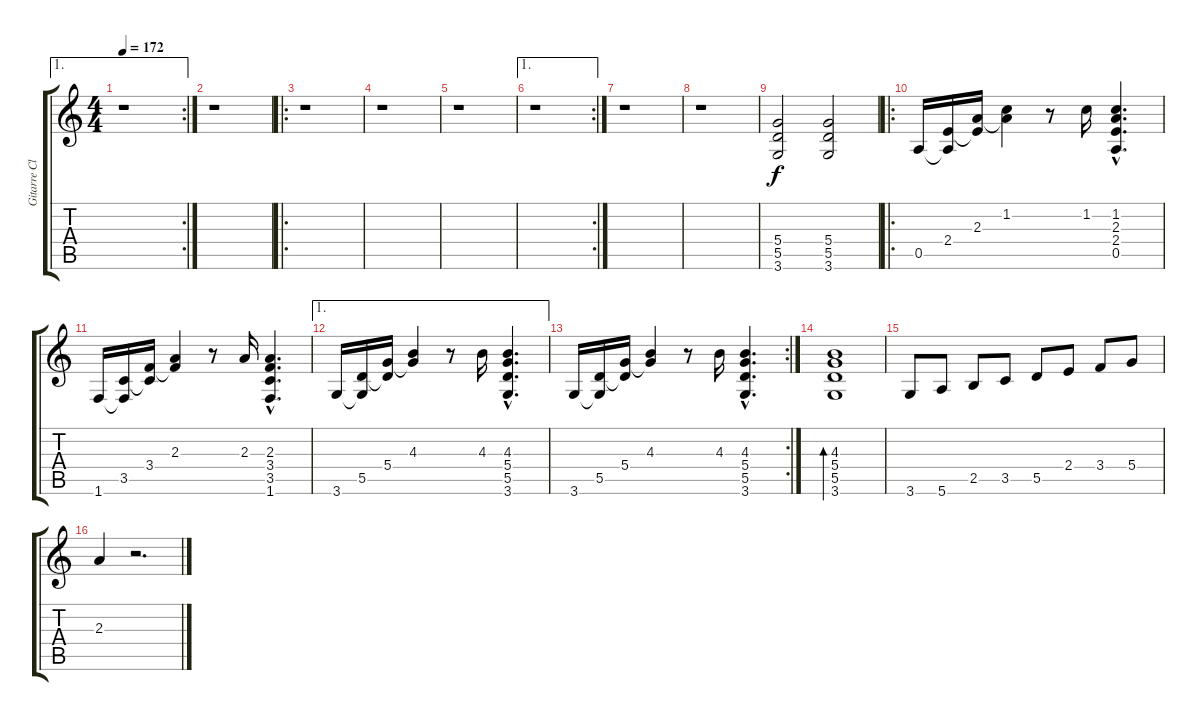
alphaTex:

\track ("Gitarre Clean" "Gitarre Cl") {instrument acousticguitarsteel}
\staff {score tabs}
\tuning (E4 B3 G3 D3 A2 E2) {hide}
\ae 1
\rc 2
\ts (4 4)
\tempo 172
\clef g2
\ks c
r.1{dy f} |
r.1 |
\ro
r.1 |
r.1 |
r.1 |
\ae 1
\rc 2
r.1 |
r.1 |
r.1 |
(5.4 5.5 3.6).2 (5.4 5.5 3.6).2 |
\ro
0.5.16 (2.4 0.5{t}).16 (2.3 2.4{t}).16 (1.2 2.3{t}).4 r.8 1.2.16 (1.2{hac} 2.3{hac} 2.4{hac} 0.5{hac}).4{d} |
1.6.16 (3.5 1.6{t}).16 (3.4 3.5{t}).16 (2.3 3.4{t}).4 r.8 2.3.16 (2.3{hac} 3.4{hac} 3.5{hac} 1.6{hac}).4{d} |
\ae 1
3.6.16 (5.5 3.6{t}).16 (5.4 5.5{t}).16 (4.3 5.4{t}).4 r.8 4.3.16 (4.3{hac} 5.4{hac} 5.5{hac} 3.6{hac}).4{d} |
\rc 2
3.6.16 (5.5 3.6{t}).16 (5.4 5.5{t}).16 (4.3 5.4{t}).4 r.8 4.3.16 (4.3{hac} 5.4{hac} 5.5{hac} 3.6{hac}).4{d} |
(4.3 5.4 5.5 3.6).1{bd 480} |
3.6.8 5.6.8 2.5.8 3.5.8 5.5.8 2.4.8 3.4.8 5.4.8 |
2.3.4 r.2{d}
